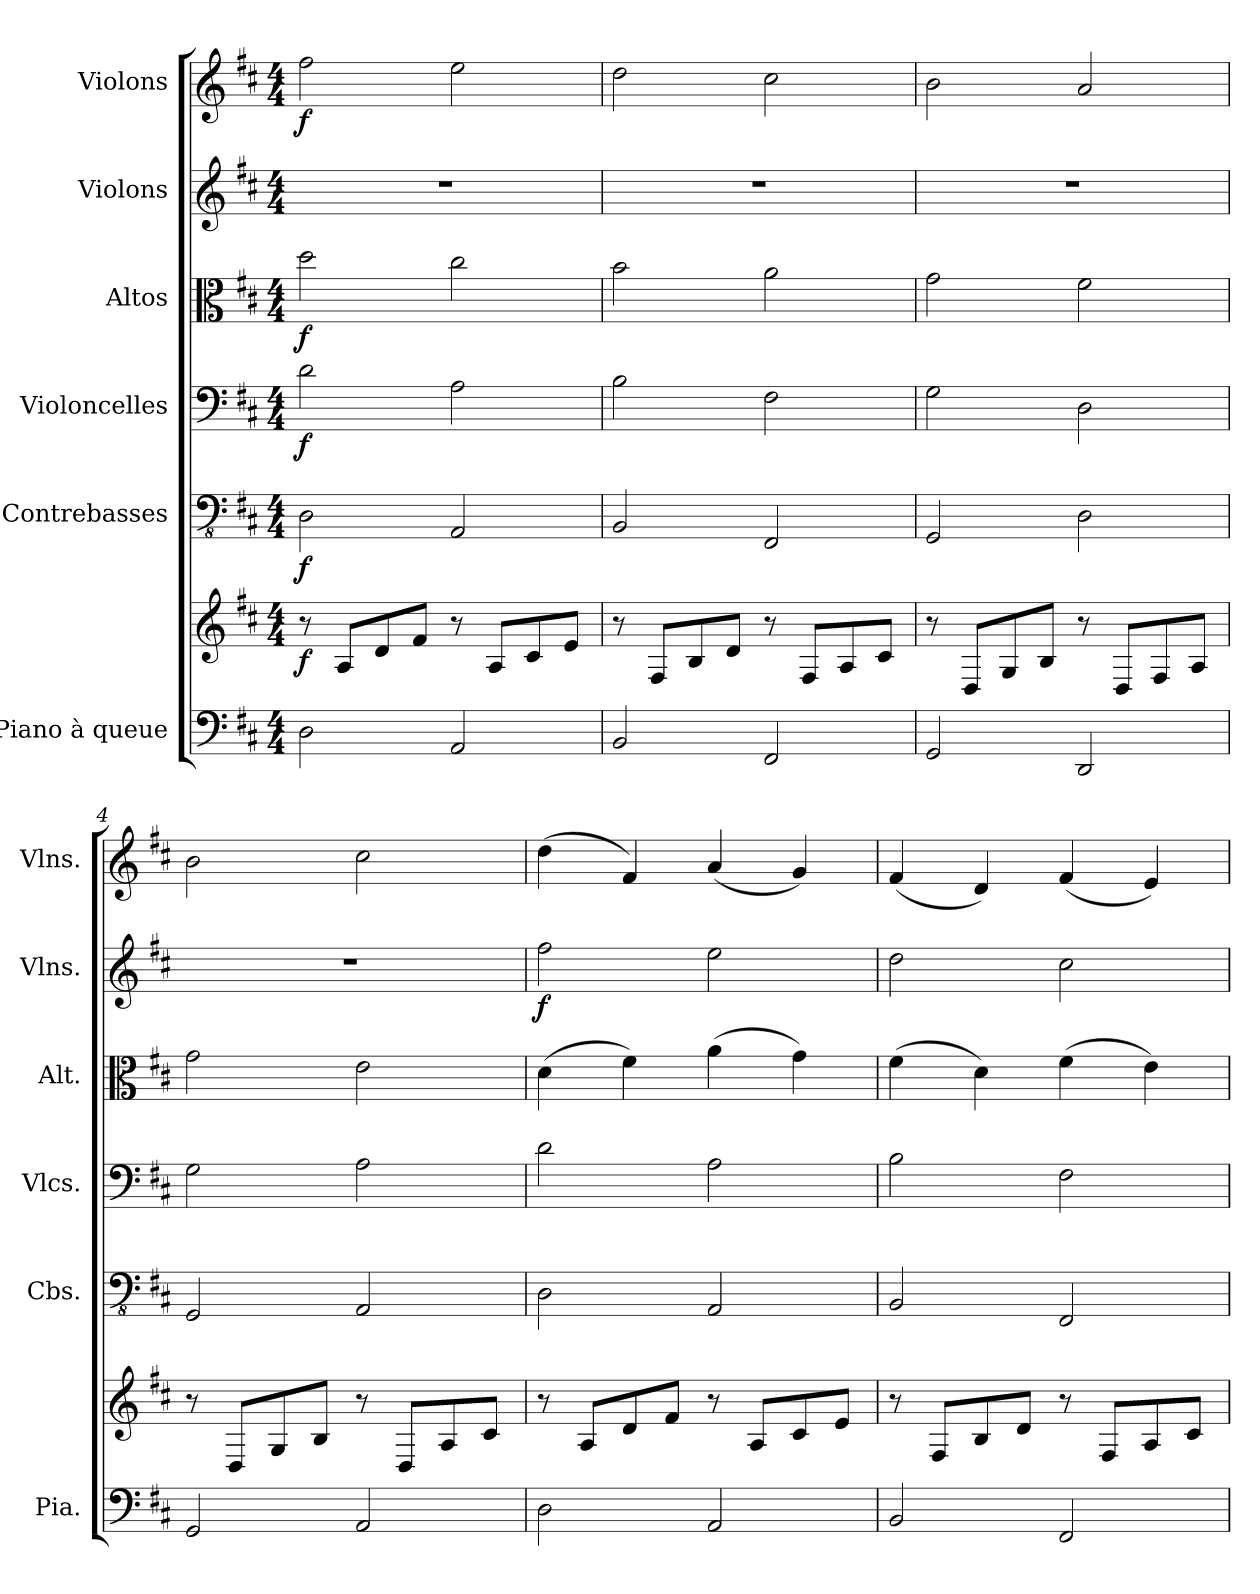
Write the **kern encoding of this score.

**kern	**kern	**dynam	**kern	**dynam	**kern	**dynam	**kern	**dynam	**kern	**dynam	**kern	**dynam
*part6	*part6	*part6	*part5	*part5	*part4	*part4	*part3	*part3	*part2	*part2	*part1	*part1
*staff7	*staff6	*staff6/7	*staff5	*staff5	*staff4	*staff4	*staff3	*staff3	*staff2	*staff2	*staff1	*staff1
*I"Piano à queue	*	*	*I"Contrebasses	*	*I"Violoncelles	*	*I"Altos	*	*I"Violons	*	*I"Violons	*
*I'Pia.	*	*	*I'Cbs.	*	*I'Vlcs.	*	*I'Alt.	*	*I'Vlns.	*	*I'Vlns.	*
*clefF4	*clefG2	*	*clefFv4	*	*clefF4	*	*clefC3	*	*clefG2	*	*clefG2	*
*k[f#c#]	*k[f#c#]	*	*k[f#c#]	*	*k[f#c#]	*	*k[f#c#]	*	*k[f#c#]	*	*k[f#c#]	*
*M4/4	*M4/4	*	*M4/4	*	*M4/4	*	*M4/4	*	*M4/4	*	*M4/4	*
*MM80	*MM80	*	*MM80	*	*MM80	*	*MM80	*	*MM80	*	*MM80	*
=1	=1	=1	=1	=1	=1	=1	=1	=1	=1	=1	=1	=1
!	!	!LO:DY:b	!	!LO:DY:b	!	!LO:DY:b	!	!LO:DY:b	!	!	!	!LO:DY:b
2D\	8r	f	2DD\	f	2d\	f	2dd\	f	1r	.	2ff#\	f
.	8A/L	.	.	.	.	.	.	.	.	.	.	.
.	8d/	.	.	.	.	.	.	.	.	.	.	.
.	8f#/J	.	.	.	.	.	.	.	.	.	.	.
2AA/	8r	.	2AAA/	.	2A\	.	2cc#\	.	.	.	2ee\	.
.	8A/L	.	.	.	.	.	.	.	.	.	.	.
.	8c#/	.	.	.	.	.	.	.	.	.	.	.
.	8e/J	.	.	.	.	.	.	.	.	.	.	.
=2	=2	=2	=2	=2	=2	=2	=2	=2	=2	=2	=2	=2
2BB/	8r	.	2BBB/	.	2B\	.	2b\	.	1r	.	2dd\	.
.	8F#/L	.	.	.	.	.	.	.	.	.	.	.
.	8B/	.	.	.	.	.	.	.	.	.	.	.
.	8d/J	.	.	.	.	.	.	.	.	.	.	.
2FF#/	8r	.	2FFF#/	.	2F#\	.	2a\	.	.	.	2cc#\	.
.	8F#/L	.	.	.	.	.	.	.	.	.	.	.
.	8A/	.	.	.	.	.	.	.	.	.	.	.
.	8c#/J	.	.	.	.	.	.	.	.	.	.	.
=3	=3	=3	=3	=3	=3	=3	=3	=3	=3	=3	=3	=3
2GG/	8r	.	2GGG/	.	2G\	.	2g\	.	1r	.	2b\	.
.	8D/L	.	.	.	.	.	.	.	.	.	.	.
.	8G/	.	.	.	.	.	.	.	.	.	.	.
.	8B/J	.	.	.	.	.	.	.	.	.	.	.
2DD/	8r	.	2DD\	.	2D\	.	2f#\	.	.	.	2a/	.
.	8D/L	.	.	.	.	.	.	.	.	.	.	.
.	8F#/	.	.	.	.	.	.	.	.	.	.	.
.	8A/J	.	.	.	.	.	.	.	.	.	.	.
=4	=4	=4	=4	=4	=4	=4	=4	=4	=4	=4	=4	=4
2GG/	8r	.	2GGG/	.	2G\	.	2g\	.	1r	.	2b\	.
.	8D/L	.	.	.	.	.	.	.	.	.	.	.
.	8G/	.	.	.	.	.	.	.	.	.	.	.
.	8B/J	.	.	.	.	.	.	.	.	.	.	.
2AA/	8r	.	2AAA/	.	2A\	.	2e\	.	.	.	2cc#\	.
.	8D/L	.	.	.	.	.	.	.	.	.	.	.
.	8A/	.	.	.	.	.	.	.	.	.	.	.
.	8c#/J	.	.	.	.	.	.	.	.	.	.	.
!!LO:LB:g=z
=5	=5	=5	=5	=5	=5	=5	=5	=5	=5	=5	=5	=5
!	!	!	!	!	!	!	!	!	!	!LO:DY:b	!	!
2D\	8r	.	2DD\	.	2d\	.	(4d\	.	2ff#\	f	(4dd\	.
.	8A/L	.	.	.	.	.	.	.	.	.	.	.
.	8d/	.	.	.	.	.	4f#\)	.	.	.	4f#/)	.
.	8f#/J	.	.	.	.	.	.	.	.	.	.	.
2AA/	8r	.	2AAA/	.	2A\	.	(4a\	.	2ee\	.	(4a/	.
.	8A/L	.	.	.	.	.	.	.	.	.	.	.
.	8c#/	.	.	.	.	.	4g\)	.	.	.	4g/)	.
.	8e/J	.	.	.	.	.	.	.	.	.	.	.
=6	=6	=6	=6	=6	=6	=6	=6	=6	=6	=6	=6	=6
2BB/	8r	.	2BBB/	.	2B\	.	(4f#\	.	2dd\	.	(4f#/	.
.	8F#/L	.	.	.	.	.	.	.	.	.	.	.
.	8B/	.	.	.	.	.	4d\)	.	.	.	4d/)	.
.	8d/J	.	.	.	.	.	.	.	.	.	.	.
2FF#/	8r	.	2FFF#/	.	2F#\	.	(4f#\	.	2cc#\	.	(4f#/	.
.	8F#/L	.	.	.	.	.	.	.	.	.	.	.
.	8A/	.	.	.	.	.	4e\)	.	.	.	4e/)	.
.	8c#/J	.	.	.	.	.	.	.	.	.	.	.
=	=	=	=	=	=	=	=	=	=	=	=	=
*-	*-	*-	*-	*-	*-	*-	*-	*-	*-	*-	*-	*-
